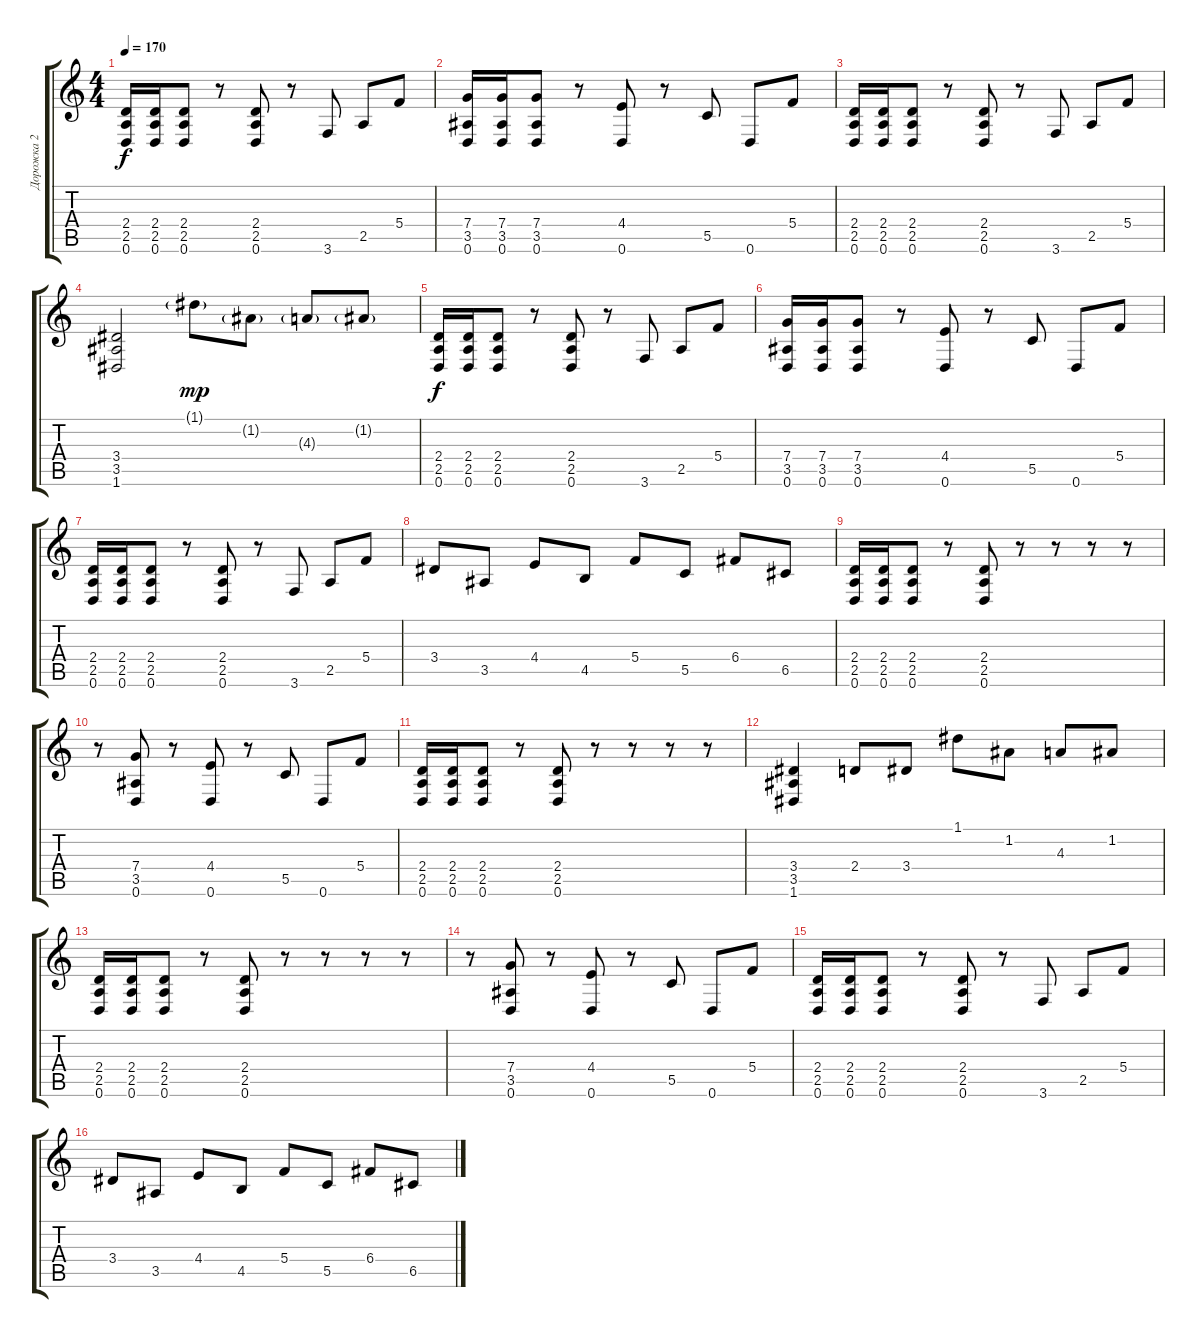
\track ("Дорожка 2" "Дорожка 2") {instrument distortionguitar}
\staff {score tabs}
\tuning (D4 A3 F3 C3 G2 D2) {hide}
\ts (4 4)
\tempo 170
\clef g2
\ks c
(2.4 2.5 0.6).16{dy f} (2.4 2.5 0.6).16 (2.4 2.5 0.6).8 r.8 (2.4 2.5 0.6).8 r.8 3.6.8 2.5.8 5.4.8 |
(7.4 3.5 0.6).16 (7.4 3.5 0.6).16 (7.4 3.5 0.6).8 r.8 (4.4 0.6).8 r.8 5.5.8 0.6.8 5.4.8 |
(2.4 2.5 0.6).16 (2.4 2.5 0.6).16 (2.4 2.5 0.6).8 r.8 (2.4 2.5 0.6).8 r.8 3.6.8 2.5.8 5.4.8 |
(3.4 3.5 1.6).2 1.1{g}.8{dy mp} 1.2{g}.8 4.3{g}.8 1.2{g}.8 |
(2.4 2.5 0.6).16{dy f} (2.4 2.5 0.6).16 (2.4 2.5 0.6).8 r.8 (2.4 2.5 0.6).8 r.8 3.6.8 2.5.8 5.4.8 |
(7.4 3.5 0.6).16 (7.4 3.5 0.6).16 (7.4 3.5 0.6).8 r.8 (4.4 0.6).8 r.8 5.5.8 0.6.8 5.4.8 |
(2.4 2.5 0.6).16 (2.4 2.5 0.6).16 (2.4 2.5 0.6).8 r.8 (2.4 2.5 0.6).8 r.8 3.6.8 2.5.8 5.4.8 |
3.4.8 3.5.8 4.4.8 4.5.8 5.4.8 5.5.8 6.4.8 6.5.8 |
(2.4 2.5 0.6).16 (2.4 2.5 0.6).16 (2.4 2.5 0.6).8 r.8 (2.4 2.5 0.6).8 r.8 r.8 r.8 r.8 |
r.8 (7.4 3.5 0.6).8 r.8 (4.4 0.6).8 r.8 5.5.8 0.6.8 5.4.8 |
(2.4 2.5 0.6).16 (2.4 2.5 0.6).16 (2.4 2.5 0.6).8 r.8 (2.4 2.5 0.6).8 r.8 r.8 r.8 r.8 |
(3.4 3.5 1.6).4 2.4.8 3.4.8 1.1.8 1.2.8 4.3.8 1.2.8 |
(2.4 2.5 0.6).16 (2.4 2.5 0.6).16 (2.4 2.5 0.6).8 r.8 (2.4 2.5 0.6).8 r.8 r.8 r.8 r.8 |
r.8 (7.4 3.5 0.6).8 r.8 (4.4 0.6).8 r.8 5.5.8 0.6.8 5.4.8 |
(2.4 2.5 0.6).16 (2.4 2.5 0.6).16 (2.4 2.5 0.6).8 r.8 (2.4 2.5 0.6).8 r.8 3.6.8 2.5.8 5.4.8 |
3.4.8 3.5.8 4.4.8 4.5.8 5.4.8 5.5.8 6.4.8 6.5.8
